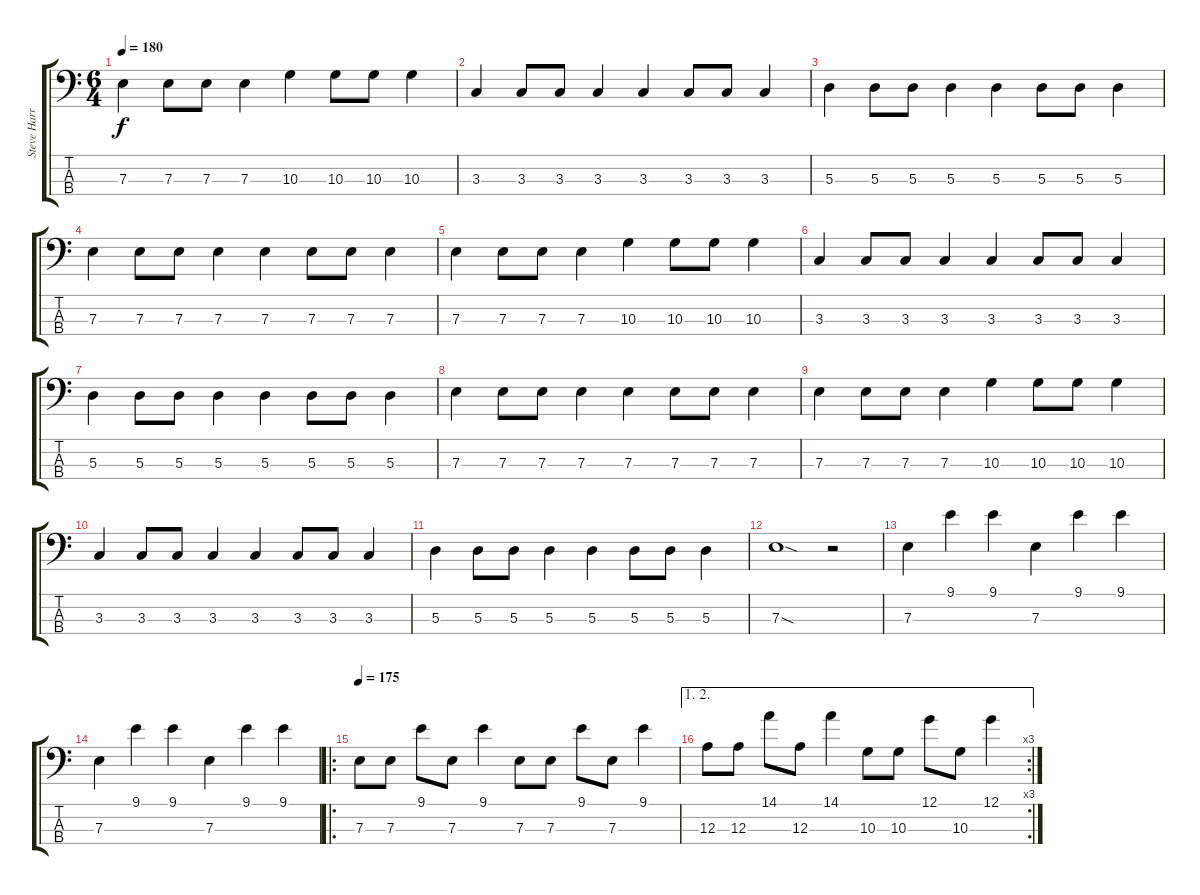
\track ("Steve Harris" "Steve Harr") {instrument electricbassfinger}
\staff {score tabs}
\tuning (G2 D2 A1 E1) {hide}
\ts (6 4)
\tempo 180
\clef f4
\ks c
7.3.4{dy f} 7.3.8 7.3.8 7.3.4 10.3.4 10.3.8 10.3.8 10.3.4 |
3.3.4 3.3.8 3.3.8 3.3.4 3.3.4 3.3.8 3.3.8 3.3.4 |
5.3.4 5.3.8 5.3.8 5.3.4 5.3.4 5.3.8 5.3.8 5.3.4 |
7.3.4 7.3.8 7.3.8 7.3.4 7.3.4 7.3.8 7.3.8 7.3.4 |
7.3.4 7.3.8 7.3.8 7.3.4 10.3.4 10.3.8 10.3.8 10.3.4 |
3.3.4 3.3.8 3.3.8 3.3.4 3.3.4 3.3.8 3.3.8 3.3.4 |
5.3.4 5.3.8 5.3.8 5.3.4 5.3.4 5.3.8 5.3.8 5.3.4 |
7.3.4 7.3.8 7.3.8 7.3.4 7.3.4 7.3.8 7.3.8 7.3.4 |
7.3.4 7.3.8 7.3.8 7.3.4 10.3.4 10.3.8 10.3.8 10.3.4 |
3.3.4 3.3.8 3.3.8 3.3.4 3.3.4 3.3.8 3.3.8 3.3.4 |
5.3.4 5.3.8 5.3.8 5.3.4 5.3.4 5.3.8 5.3.8 5.3.4 |
7.3{sod}.1 r.2 |
7.3.4 9.1.4 9.1.4 7.3.4 9.1.4 9.1.4 |
7.3.4 9.1.4 9.1.4 7.3.4 9.1.4 9.1.4 |
\ro
\tempo 175
7.3.8 7.3.8 9.1.8 7.3.8 9.1.4 7.3.8 7.3.8 9.1.8 7.3.8 9.1.4 |
\ae (1 2)
\rc 3
12.3.8 12.3.8 14.1.8 12.3.8 14.1.4 10.3.8 10.3.8 12.1.8 10.3.8 12.1.4
